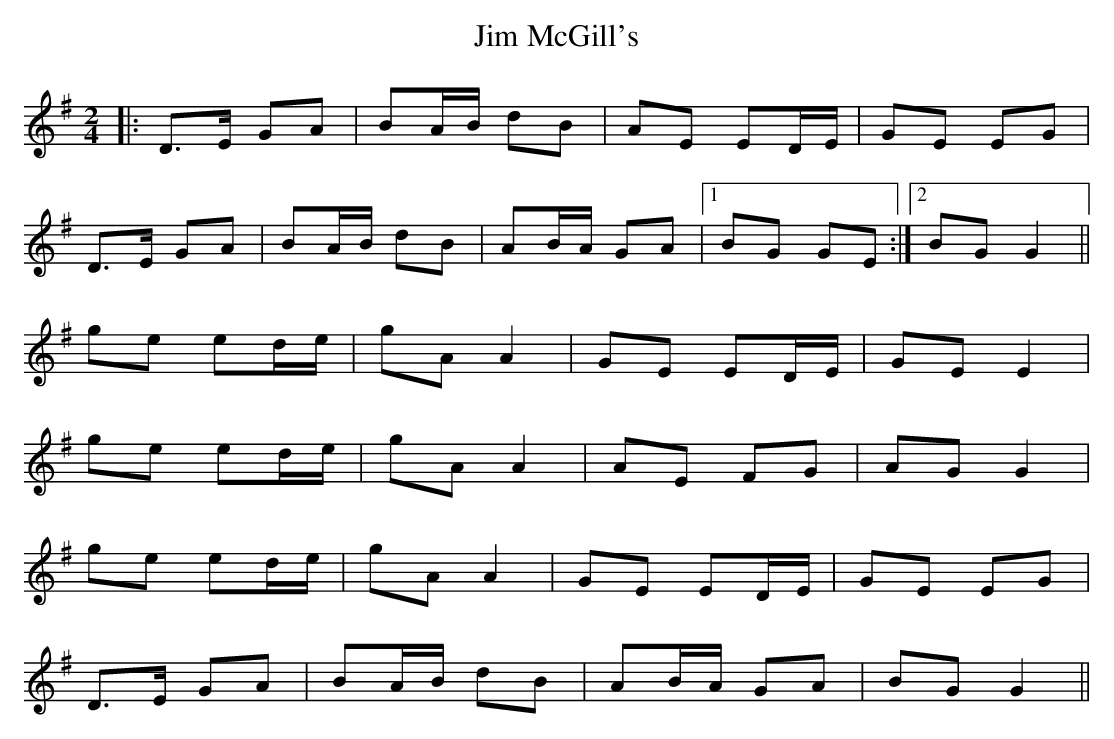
X:1
T: Jim McGill's
M: 2/4
L: 1/8
K: Gmaj
|:D>E GA|BA/B/ dB|AE ED/E/|GE EG|
D>E GA|BA/B/ dB|AB/A/ GA|1 BG GE:|2 BG G2||
ge ed/e/|gA A2|GE ED/E/|GE E2|
ge ed/e/|gA A2|AE FG|AG G2|
ge ed/e/|gA A2|GE ED/E/|GE EG|
D>E GA|BA/B/ dB|AB/A/ GA|BG G2||
